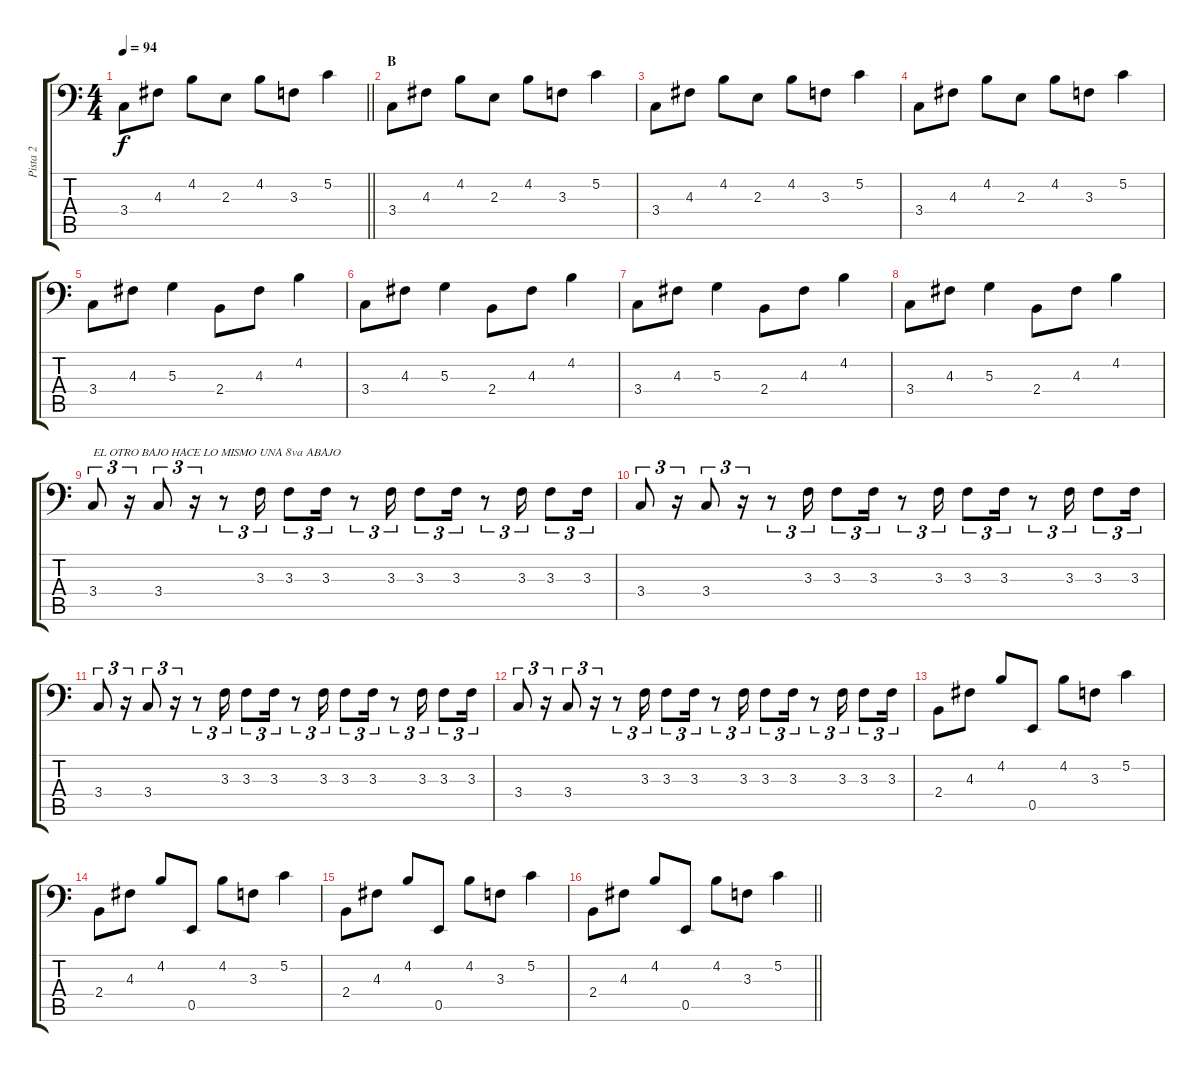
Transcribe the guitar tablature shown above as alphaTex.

\track ("Pista 2" "Pista 2") {instrument electricbassfinger}
\staff {score tabs}
\tuning (C3 G2 D2 A1 E1 B0) {hide}
\ts (4 4)
\tempo 94
\clef f4
\barLineRight lightlight
\ks c
3.4.8{dy f} 4.3.8 4.2.8 2.3.8 4.2.8 3.3.8 5.2.4 |
\section ("" "B")
3.4.8 4.3.8 4.2.8 2.3.8 4.2.8 3.3.8 5.2.4 |
3.4.8 4.3.8 4.2.8 2.3.8 4.2.8 3.3.8 5.2.4 |
3.4.8 4.3.8 4.2.8 2.3.8 4.2.8 3.3.8 5.2.4 |
3.4.8 4.3.8 5.3.4 2.4.8 4.3.8 4.2.4 |
3.4.8 4.3.8 5.3.4 2.4.8 4.3.8 4.2.4 |
3.4.8 4.3.8 5.3.4 2.4.8 4.3.8 4.2.4 |
3.4.8 4.3.8 5.3.4 2.4.8 4.3.8 4.2.4 |
3.4.8{tu (3 2) txt "EL OTRO BAJO HACE LO MISMO UNA 8va ABAJO"} r.16{tu (3 2)} 3.4.8{tu (3 2)} r.16{tu (3 2)} r.8{tu (3 2)} 3.3.16{tu (3 2)} 3.3.8{tu (3 2)} 3.3.16{tu (3 2)} r.8{tu (3 2)} 3.3.16{tu (3 2)} 3.3.8{tu (3 2)} 3.3.16{tu (3 2)} r.8{tu (3 2)} 3.3.16{tu (3 2)} 3.3.8{tu (3 2)} 3.3.16{tu (3 2)} |
3.4.8{tu (3 2)} r.16{tu (3 2)} 3.4.8{tu (3 2)} r.16{tu (3 2)} r.8{tu (3 2)} 3.3.16{tu (3 2)} 3.3.8{tu (3 2)} 3.3.16{tu (3 2)} r.8{tu (3 2)} 3.3.16{tu (3 2)} 3.3.8{tu (3 2)} 3.3.16{tu (3 2)} r.8{tu (3 2)} 3.3.16{tu (3 2)} 3.3.8{tu (3 2)} 3.3.16{tu (3 2)} |
3.4.8{tu (3 2)} r.16{tu (3 2)} 3.4.8{tu (3 2)} r.16{tu (3 2)} r.8{tu (3 2)} 3.3.16{tu (3 2)} 3.3.8{tu (3 2)} 3.3.16{tu (3 2)} r.8{tu (3 2)} 3.3.16{tu (3 2)} 3.3.8{tu (3 2)} 3.3.16{tu (3 2)} r.8{tu (3 2)} 3.3.16{tu (3 2)} 3.3.8{tu (3 2)} 3.3.16{tu (3 2)} |
3.4.8{tu (3 2)} r.16{tu (3 2)} 3.4.8{tu (3 2)} r.16{tu (3 2)} r.8{tu (3 2)} 3.3.16{tu (3 2)} 3.3.8{tu (3 2)} 3.3.16{tu (3 2)} r.8{tu (3 2)} 3.3.16{tu (3 2)} 3.3.8{tu (3 2)} 3.3.16{tu (3 2)} r.8{tu (3 2)} 3.3.16{tu (3 2)} 3.3.8{tu (3 2)} 3.3.16{tu (3 2)} |
2.4.8 4.3.8 4.2.8 0.5.8 4.2.8 3.3.8 5.2.4 |
2.4.8 4.3.8 4.2.8 0.5.8 4.2.8 3.3.8 5.2.4 |
2.4.8 4.3.8 4.2.8 0.5.8 4.2.8 3.3.8 5.2.4 |
\barLineRight lightlight
2.4.8 4.3.8 4.2.8 0.5.8 4.2.8 3.3.8 5.2.4
